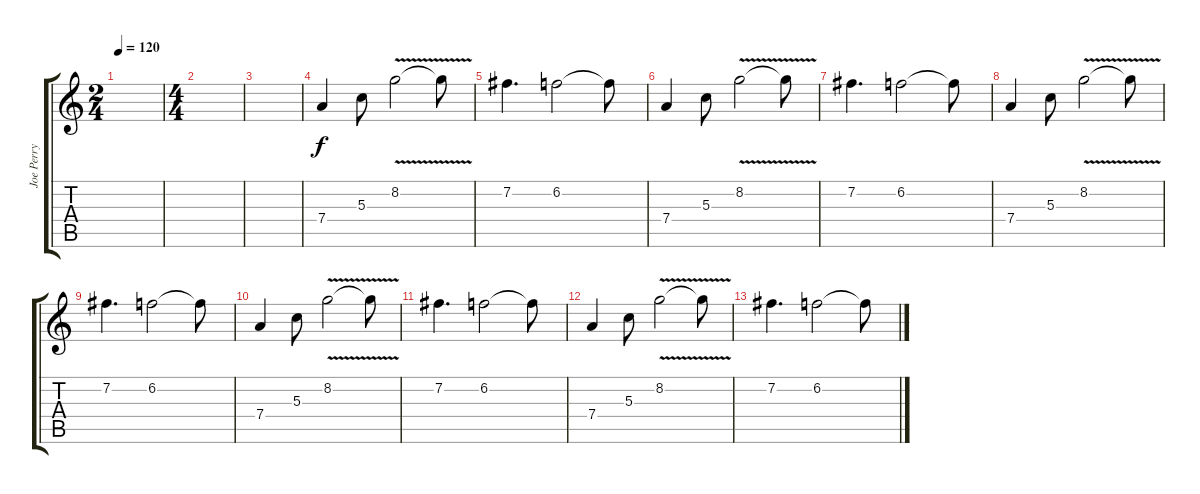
\track ("Joe Perry - Guitar 1" "Joe Perry ") {instrument overdrivenguitar}
\staff {score tabs}
\tuning (E4 B3 G3 D3 A2 E2) {hide}
\ts (2 4)
\tempo 120
\clef g2
\ks c
|
\ts (4 4)
|
|
7.4.4 5.3.8 8.2{v}.2 8.2{t}.8 |
7.2.4{d} 6.2.2 6.2{t}.8 |
7.4.4 5.3.8 8.2{v}.2 8.2{t}.8 |
7.2.4{d} 6.2.2 6.2{t}.8 |
7.4.4 5.3.8 8.2{v}.2 8.2{t}.8 |
7.2.4{d} 6.2.2 6.2{t}.8 |
7.4.4 5.3.8 8.2{v}.2 8.2{t}.8 |
7.2.4{d} 6.2.2 6.2{t}.8 |
7.4.4 5.3.8 8.2{v}.2 8.2{t}.8 |
7.2.4{d} 6.2.2 6.2{t}.8
